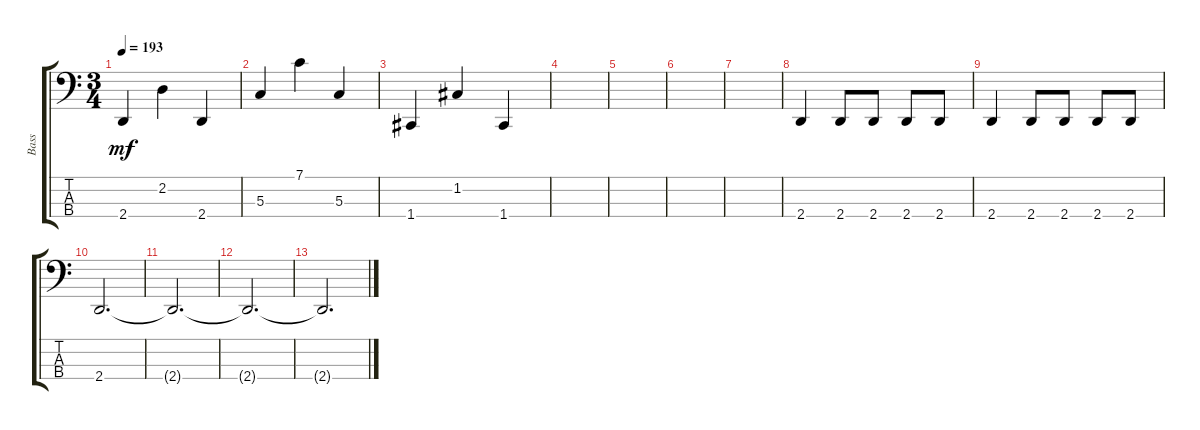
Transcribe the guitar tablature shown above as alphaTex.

\track ("Bass" "Bass") {instrument electricbassfinger}
\staff {score tabs}
\tuning (F2 C2 G1 C1) {hide}
\ts (3 4)
\tempo 193
\clef f4
\ks c
2.4.4{dy mf} 2.2.4 2.4.4 |
5.3.4 7.1.4 5.3.4 |
1.4.4 1.2.4 1.4.4 |
|
|
|
|
2.4.4 2.4.8 2.4.8 2.4.8 2.4.8 |
2.4.4 2.4.8 2.4.8 2.4.8 2.4.8 |
2.4.2{d} |
2.4{t}.2{d} |
2.4{t}.2{d} |
2.4{t}.2{d}
